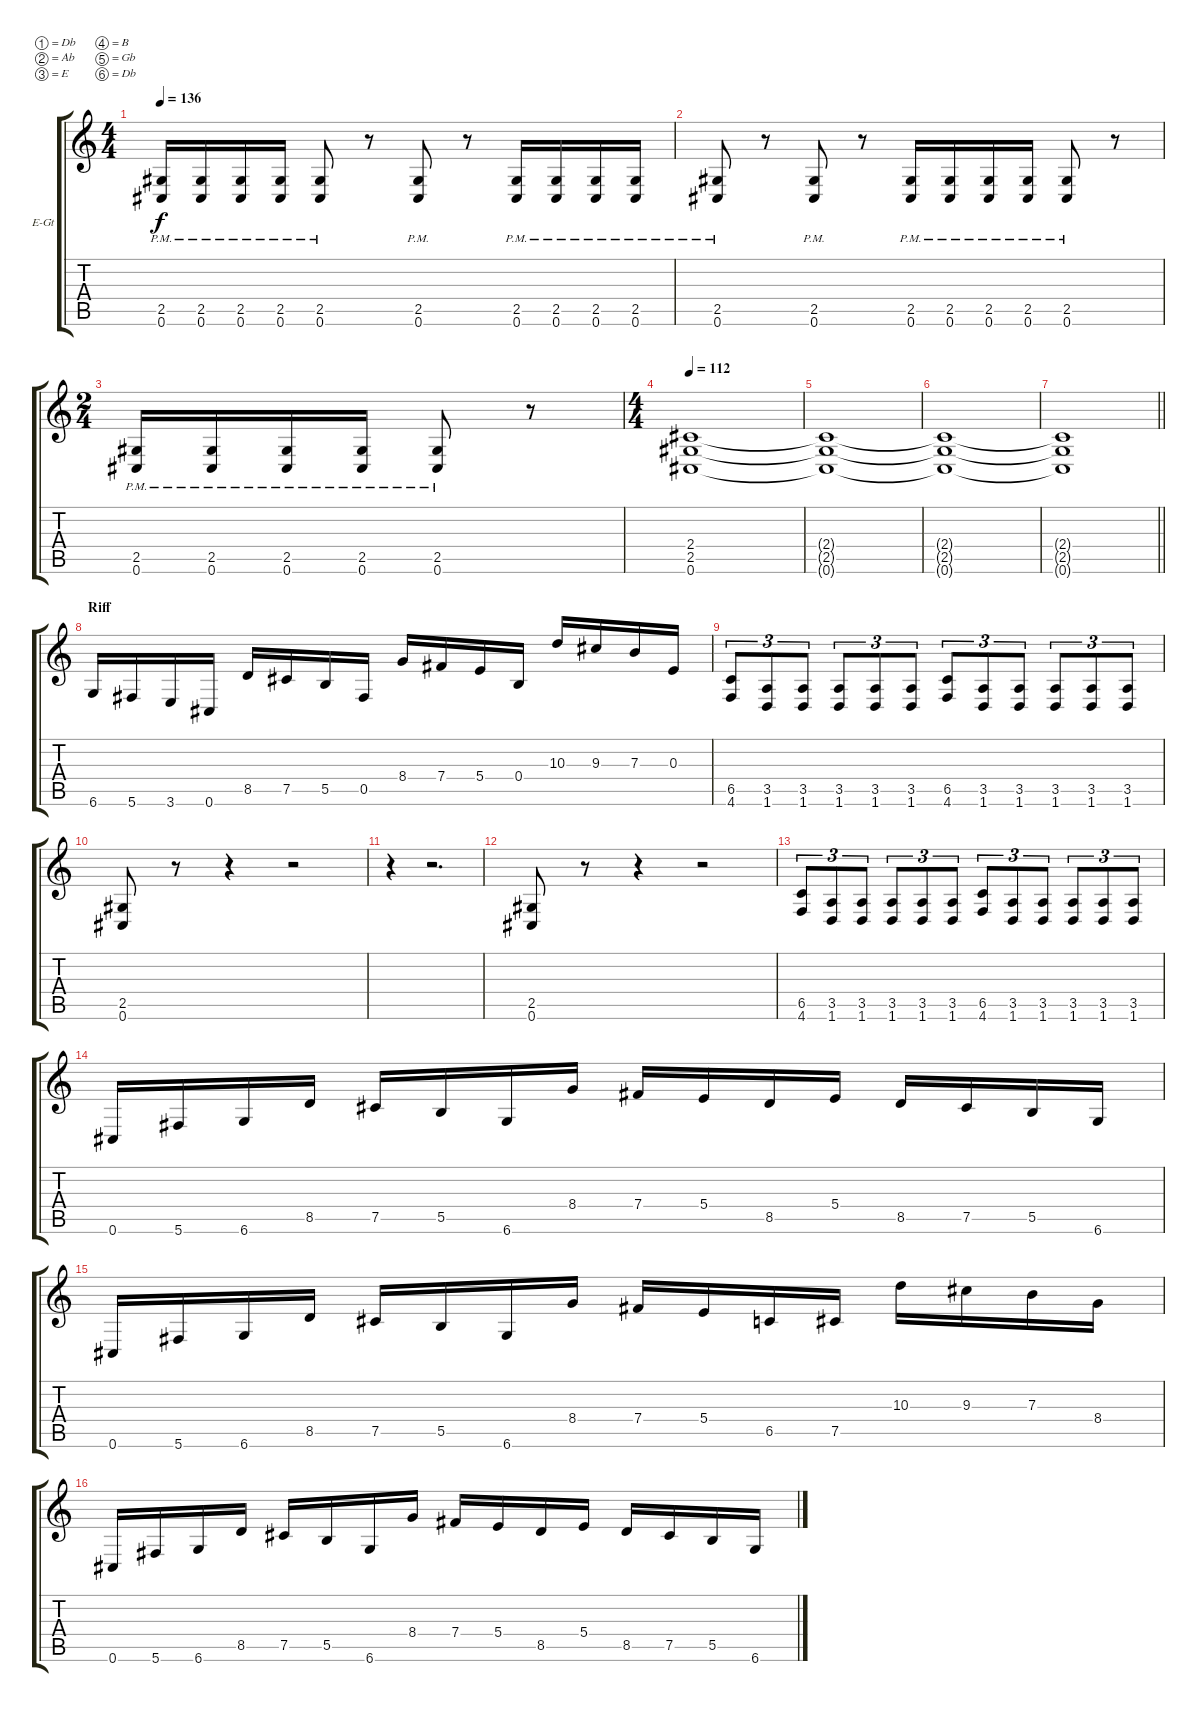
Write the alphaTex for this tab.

\bracketExtendMode groupsimilarinstruments
\firstSystemTrackNameOrientation horizontal
\otherSystemsTrackNameOrientation horizontal
\track ("Guitar II" "E-Gt") {instrument distortionguitar}
\staff {score tabs}
\tuning (Db4 Ab3 E3 B2 Gb2 Db2)
\ts (4 4)
\tempo 136
\clef g2
\ks c
(2.5{pm} 0.6{pm}).16{dy f} (2.5{pm} 0.6{pm}).16 (2.5{pm} 0.6{pm}).16 (2.5{pm} 0.6{pm}).16 (2.5{pm} 0.6{pm}).8 r.8 (2.5{pm} 0.6{pm}).8 r.8 (2.5{pm} 0.6{pm}).16 (2.5{pm} 0.6{pm}).16 (2.5{pm} 0.6{pm}).16 (2.5{pm} 0.6{pm}).16 |
(2.5{pm} 0.6{pm}).8 r.8 (2.5{pm} 0.6{pm}).8 r.8 (2.5{pm} 0.6{pm}).16 (2.5{pm} 0.6{pm}).16 (2.5{pm} 0.6{pm}).16 (2.5{pm} 0.6{pm}).16 (2.5{pm} 0.6{pm}).8 r.8 |
\ts (2 4)
(2.5{pm} 0.6{pm}).16 (2.5{pm} 0.6{pm}).16 (2.5{pm} 0.6{pm}).16 (2.5{pm} 0.6{pm}).16 (2.5{pm} 0.6{pm}).8 r.8 |
\ts (4 4)
\tempo 112
(2.4 2.5 0.6).1 |
(2.4{t} 2.5{t} 0.6{t}).1 |
(2.4{t} 2.5{t} 0.6{t}).1 |
\barLineRight lightlight
(2.4{t} 2.5{t} 0.6{t}).1 |
\section ("" "Riff")
6.6.16 5.6.16 3.6.16 0.6.16 8.5.16 7.5.16 5.5.16 0.5.16 8.4.16 7.4.16 5.4.16 0.4.16 10.3.16 9.3.16 7.3.16 0.3.16 |
(6.5 4.6).8{tu (3 2)} (3.5 1.6).8{tu (3 2)} (3.5 1.6).8{tu (3 2)} (3.5 1.6).8{tu (3 2)} (3.5 1.6).8{tu (3 2)} (3.5 1.6).8{tu (3 2)} (6.5 4.6).8{tu (3 2)} (3.5 1.6).8{tu (3 2)} (3.5 1.6).8{tu (3 2)} (3.5 1.6).8{tu (3 2)} (3.5 1.6).8{tu (3 2)} (3.5 1.6).8{tu (3 2)} |
(2.5 0.6).8 r.8 r.4 r.2 |
r.4 r.2{d} |
(2.5 0.6).8 r.8 r.4 r.2 |
(6.5 4.6).8{tu (3 2)} (3.5 1.6).8{tu (3 2)} (3.5 1.6).8{tu (3 2)} (3.5 1.6).8{tu (3 2)} (3.5 1.6).8{tu (3 2)} (3.5 1.6).8{tu (3 2)} (6.5 4.6).8{tu (3 2)} (3.5 1.6).8{tu (3 2)} (3.5 1.6).8{tu (3 2)} (3.5 1.6).8{tu (3 2)} (3.5 1.6).8{tu (3 2)} (3.5 1.6).8{tu (3 2)} |
0.6.16 5.6.16 6.6.16 8.5.16 7.5.16 5.5.16 6.6.16 8.4.16 7.4.16 5.4.16 8.5.16 5.4.16 8.5.16 7.5.16 5.5.16 6.6.16 |
0.6.16 5.6.16 6.6.16 8.5.16 7.5.16 5.5.16 6.6.16 8.4.16 7.4.16 5.4.16 6.5.16 7.5.16 10.3.16 9.3.16 7.3.16 8.4.16 |
0.6.16 5.6.16 6.6.16 8.5.16 7.5.16 5.5.16 6.6.16 8.4.16 7.4.16 5.4.16 8.5.16 5.4.16 8.5.16 7.5.16 5.5.16 6.6.16
